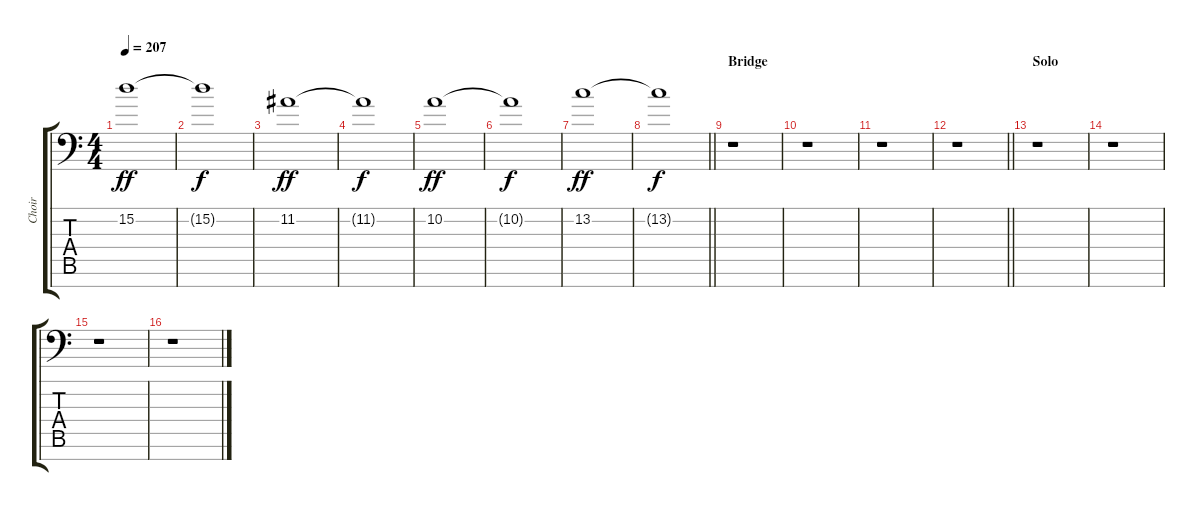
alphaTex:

\track ("Choir" "Choir") {instrument pad7halo}
\staff {score tabs}
\tuning (C8 B3 G3 D3 A2 E2 A-1) {hide}
\ts (4 4)
\tempo 207
\clef f4
\ks c
15.2.1{dy ff} |
15.2{t}.1{dy f} |
11.2.1{dy ff} |
11.2{t}.1{dy f} |
10.2.1{dy ff} |
10.2{t}.1{dy f} |
13.2.1{dy ff} |
\barLineRight lightlight
13.2{t}.1{dy f} |
\section ("" "Bridge")
r.1 |
r.1 |
r.1 |
\barLineRight lightlight
r.1 |
\section ("" "Solo")
r.1 |
r.1 |
r.1 |
r.1
